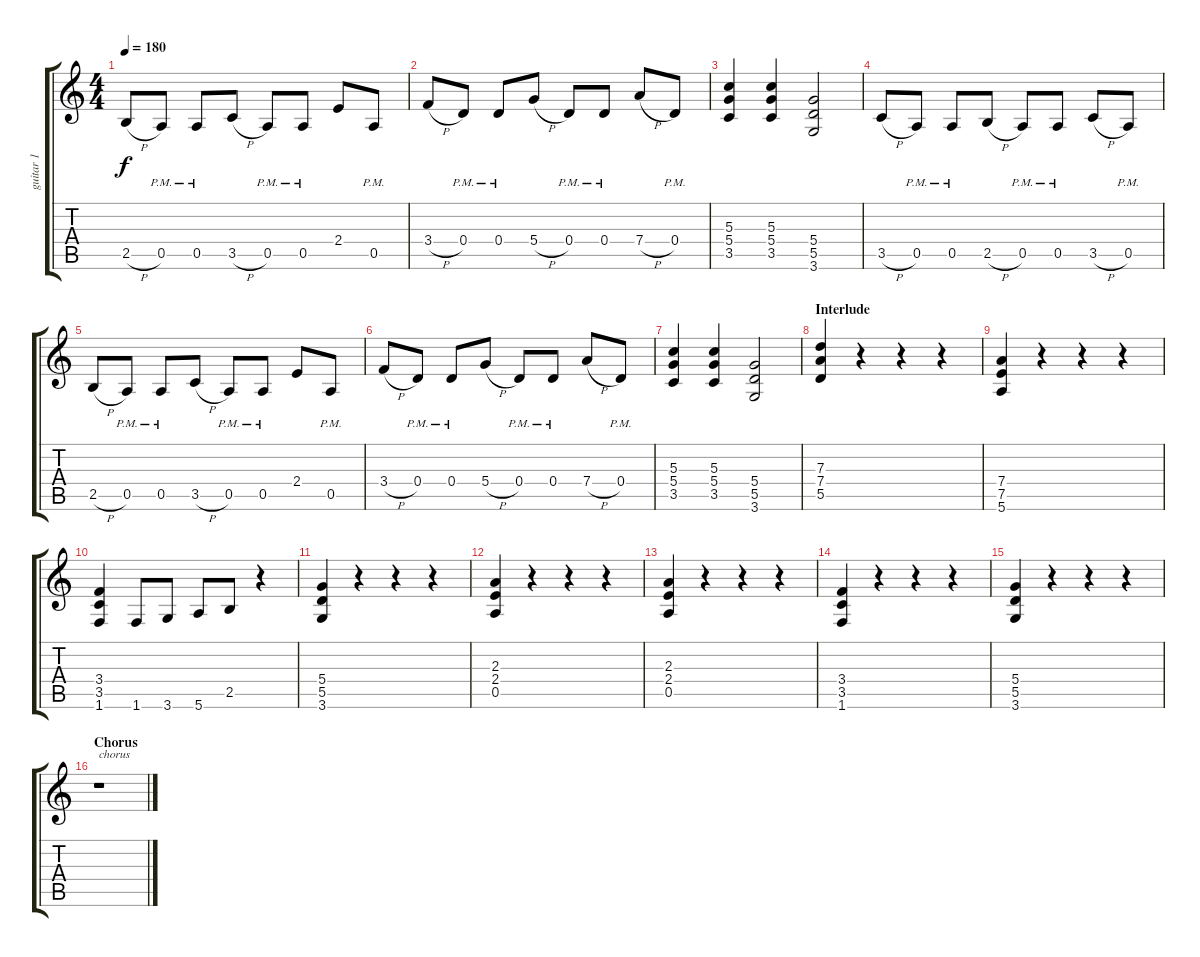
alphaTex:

\track ("guitar 1" "guitar 1") {instrument distortionguitar}
\staff {score tabs}
\tuning (E4 B3 G3 D3 A2 E2) {hide}
\ts (4 4)
\tempo 180
\clef g2
\ks c
2.5{h}.8{dy f} 0.5{pm}.8 0.5{pm}.8 3.5{h}.8 0.5{pm}.8 0.5{pm}.8 2.4.8 0.5{pm}.8 |
3.4{h}.8 0.4{pm}.8 0.4{pm}.8 5.4{h}.8 0.4{pm}.8 0.4{pm}.8 7.4{h}.8 0.4{pm}.8 |
(5.3 5.4 3.5).4 (5.3 5.4 3.5).4 (5.4 5.5 3.6).2 |
3.5{h}.8 0.5{pm}.8 0.5{pm}.8 2.5{h}.8 0.5{pm}.8 0.5{pm}.8 3.5{h}.8 0.5{pm}.8 |
2.5{h}.8 0.5{pm}.8 0.5{pm}.8 3.5{h}.8 0.5{pm}.8 0.5{pm}.8 2.4.8 0.5{pm}.8 |
3.4{h}.8 0.4{pm}.8 0.4{pm}.8 5.4{h}.8 0.4{pm}.8 0.4{pm}.8 7.4{h}.8 0.4{pm}.8 |
(5.3 5.4 3.5).4 (5.3 5.4 3.5).4 (5.4 5.5 3.6).2 |
\section ("" "Interlude")
(7.3 7.4 5.5).4 r.4 r.4 r.4 |
(7.4 7.5 5.6).4 r.4 r.4 r.4 |
(3.4 3.5 1.6).4 1.6.8 3.6.8 5.6.8 2.5.8 r.4 |
(5.4 5.5 3.6).4 r.4 r.4 r.4 |
(2.3 2.4 0.5).4 r.4 r.4 r.4 |
(2.3 2.4 0.5).4 r.4 r.4 r.4 |
(3.4 3.5 1.6).4 r.4 r.4 r.4 |
(5.4 5.5 3.6).4 r.4 r.4 r.4 |
\section ("" "Chorus")
r.1{txt "chorus"}
